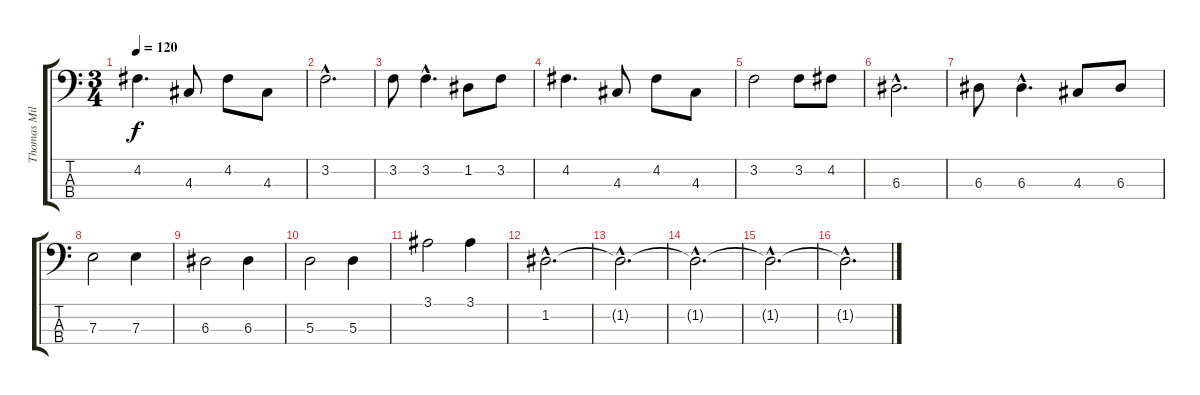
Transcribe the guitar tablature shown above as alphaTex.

\track ("Thomas Miller (Bass)" "Thomas Mil") {instrument electricbassfinger}
\staff {score tabs}
\tuning (G2 D2 A1 E1) {hide}
\ts (3 4)
\tempo 120
\clef f4
\ks c
4.2.4{d dy f} 4.3.8 4.2.8 4.3.8 |
3.2{hac}.2{d} |
3.2.8 3.2{hac}.4{d} 1.2.8 3.2.8 |
4.2.4{d} 4.3.8 4.2.8 4.3.8 |
3.2.2 3.2.8 4.2.8 |
6.3{hac}.2{d} |
6.3.8 6.3{hac}.4{d} 4.3.8 6.3.8 |
7.3.2 7.3.4 |
6.3.2 6.3.4 |
5.3.2 5.3.4 |
3.1.2 3.1.4 |
1.2{hac}.2{d} |
1.2{hac t}.2{d} |
1.2{hac t}.2{d} |
1.2{hac t}.2{d} |
1.2{hac t}.2{d}
